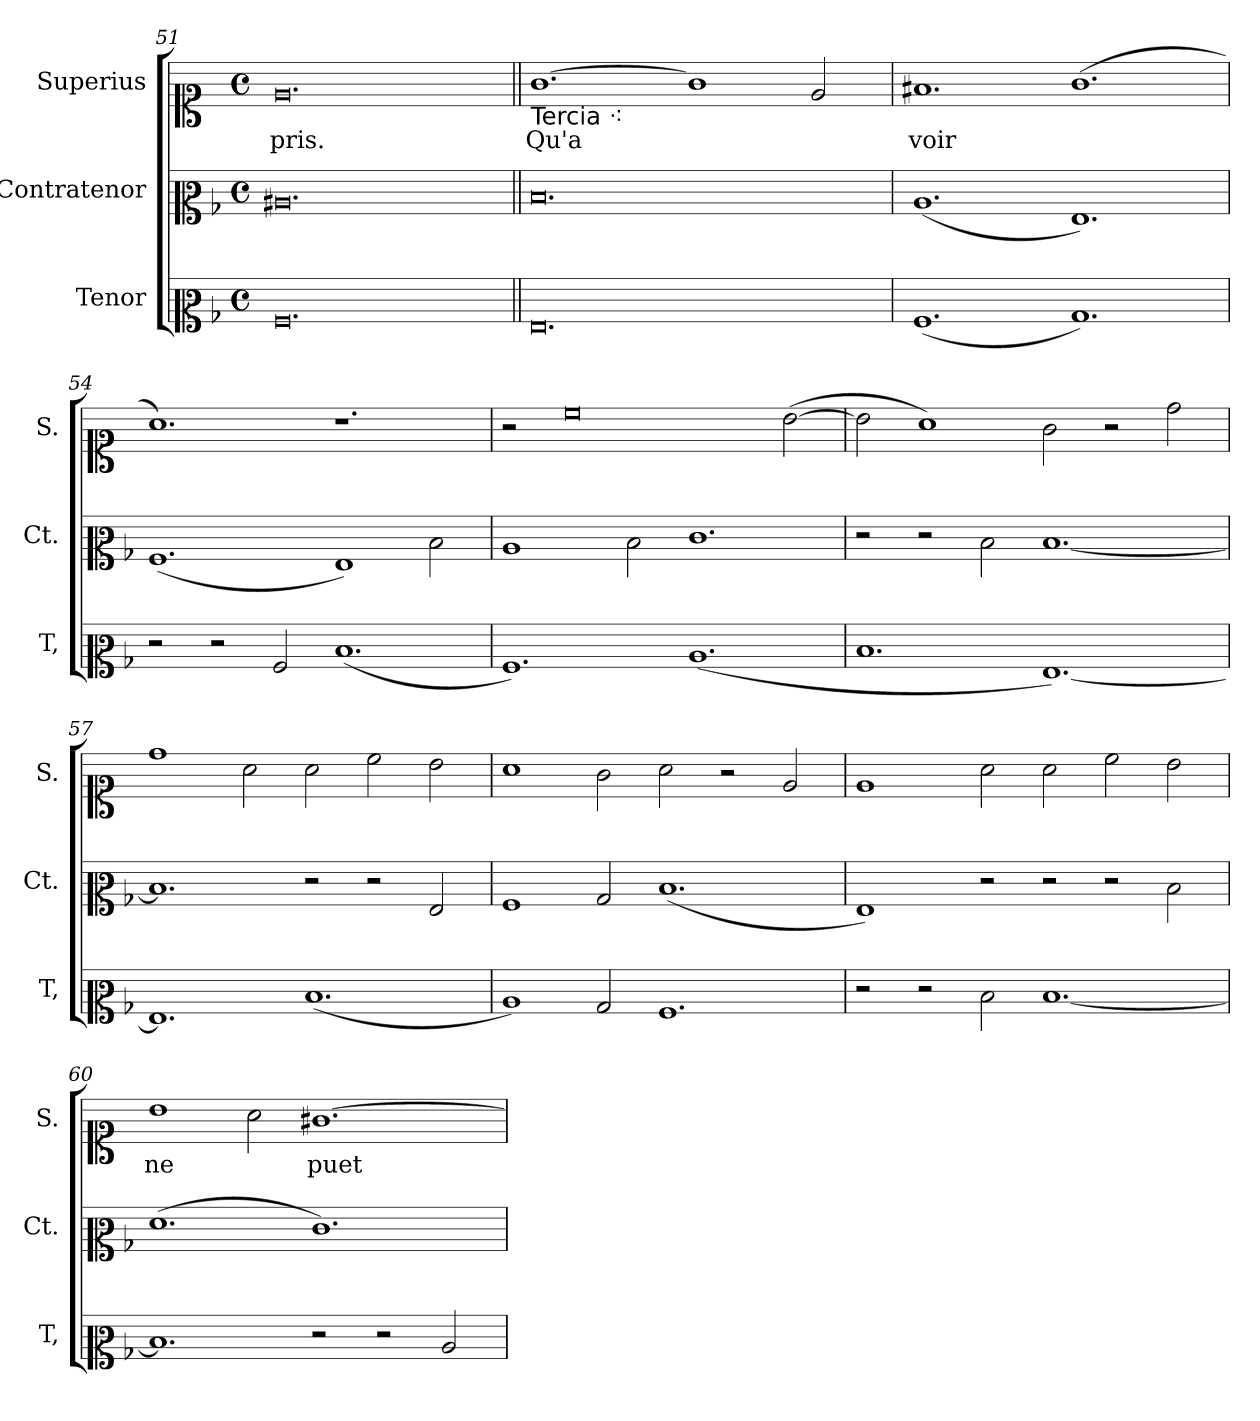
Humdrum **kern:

**kern	**kern	**kern	**text
*part3	*part2	*part1	*part1
*staff3	*staff2	*staff1	*staff1
*I"Tenor	*I"Contratenor	*I"Superius	*
*I'T,	*I'Ct.	*I'S.	*
*clefC2	*clefC2	*clefC1	*
*k[b-]	*k[b-]	*k[]	*
*M6/2	*M6/2	*M6/2	*
*met(c)	*met(c)	*met(c)	*
=51	=51	=51	=51
!	!	!	!LO:LY:b
0.A	0.c#X	0.e	pris.
=52||	=52||	=52||	=52||
!	!	!LO:TX:b:i:t=Tercia ⁖	!
!	!	!	!LO:LY:b
0.G	0.d	[1.g	Qu'a
.	.	1g]	.
.	.	2e/	.
!!LO:LB:g=z
=53	=53	=53	=53
!	!	!	!LO:LY:b
(<1.A	(<1.c	1.f#X	voir
1.B-)	1.G)	(>1.g	.
=54	=54	=54	=54
2r	(<1.A	1.a)	.
2r	.	.	.
2A/	.	.	.
(>1.d	1G)	1.r	.
.	2d\	.	.
=55	=55	=55	=55
1.A)	1c	2r	.
.	.	0cc	.
.	2d\	.	.
(<1.c	1.e	.	.
.	.	(>[2b	.
=56	=56	=56	=56
1.d	2r	2b\]	.
.	2r	1a)	.
.	2d\	.	.
[1.G)	[1.d	2g\	.
.	.	2r	.
.	.	2dd\	.
=57	=57	=57	=57
1.G]	1.d]	1dd	.
.	.	2a\	.
(>1.d	2r	2a\	.
.	2r	2cc\	.
.	2G/	2b\	.
=58	=58	=58	=58
1c)	1A	1a	.
2B-/	2B-/	2g\	.
1.A	(>1.d	2a\	.
.	.	2r	.
.	.	2e/	.
!!LO:LB:g=z
=59	=59	=59	=59
2r	1G)	1e	.
2r	.	.	.
2d\	2r	2a\	.
[1.d	2r	2a\	.
.	2r	2cc\	.
.	2d\	2b\	.
=60	=60	=60	=60
!	!	!	!LO:LY:b
1.d]	(>1.f	1b	ne
.	.	2a\	.
!	!	!	!LO:LY:b
2r	1.e)	[1.g#X	puet
2r	.	.	.
2c/	.	.	.
=	=	=	=
*-	*-	*-	*-
